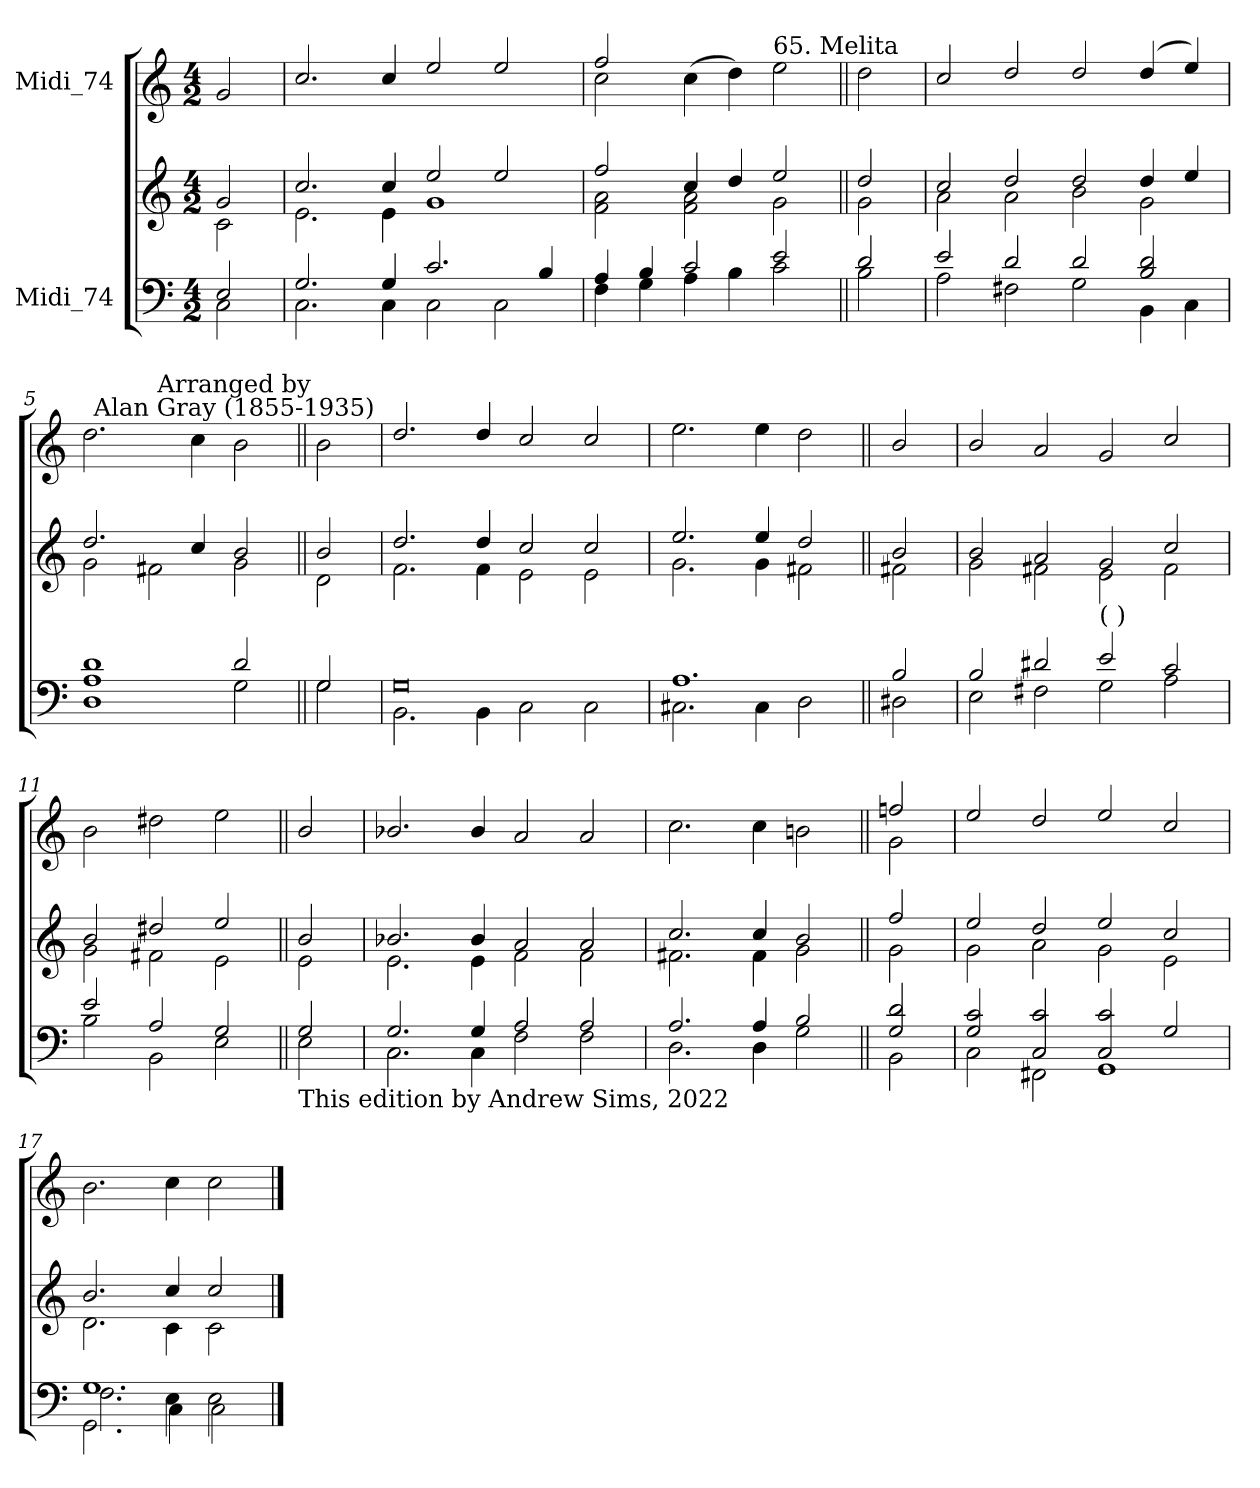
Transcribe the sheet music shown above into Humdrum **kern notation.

**kern	**kern	**kern
*part2	*part2	*part1
*staff3	*staff2	*staff1
*I"Midi_74	*	*I"Midi_74
*clefF4	*clefG2	*clefG2
*k[]	*k[]	*k[]
*C:	*C:	*C:
*M4/2	*M4/2	*M4/2
=	=	=
*^	*^	*^
*	*^	*	*^	*	*
2E/	2ryy	2C\	2g/	2ryy	2c\	2g	2ryy
=1	=1	=1	=1	=1	=1	=1	=1
2.G/	0ryy	2.C\	2.cc/	0ryy	2.e\	2.cc	0ryy
4G/	.	4C\	4cc/	.	4e\	4cc	.
2.c/	.	2C\	2ee/	.	1g\	2ee	.
.	.	2C\	2ee/	.	.	2ee	.
4B/	.	.	.	.	.	.	.
=2	=2	=2	=2	=2	=2	=2	=2
4A/	1.ryy	4F\	2ff/	1.ryy	2f\ 2a\	2ff	2cc\
4B/	.	4G\	.	.	.	.	.
2c/	.	4A\	4cc/	.	2f\ 2a\	(>4cc	1ryy
.	.	4B\	4dd/	.	.	4dd)	.
!	!	!	!	!	!	!LO:TX:a:t=65. Melita	!
2e/	.	2c\	2ee/	.	2g\	2ee	.
=3||	=3||	=3||	=3||	=3||	=3||	=3||	=3||
2d/	2ryy	2B\	2dd/	2ryy	2g\	2dd	2ryy
=4	=4	=4	=4	=4	=4	=4	=4
2e/	0ryy	2A\	2cc/	0ryy	2a\	2cc	0ryy
2d/	.	2F#X\	2dd/	.	2a\	2dd	.
2d/	.	2G\	2dd/	.	2b\	2dd	.
2B/ 2d/	.	4BB\	4dd/	.	2g\	(>4dd	.
.	.	4C\	4ee/	.	.	4ee)	.
=5	=5	=5	=5	=5	=5	=5	=5
1A/ 1d/	1.ryy	1D\	2.dd/	1.ryy	2g\	2.dd	1.ryy
.	.	.	.	.	2f#X\	.	.
.	.	.	4cc/	.	.	4cc	.
!	!	!	!	!	!	!LO:TX:a:cj:t=Arranged by\nAlan Gray (1855-1935)	!
2d/	.	2G\	2b/	.	2g\	2b	.
!!LO:LB:g=z	!!
=6||	=6||	=6||	=6||	=6||	=6||	=6||	=6||
2G/	2ryy	2G\	2b/	2ryy	2d\	2b	2ryy
=7	=7	=7	=7	=7	=7	=7	=7
0G/	0ryy	2.BB\	2.dd/	0ryy	2.f\	2.dd	0ryy
.	.	4BB\	4dd/	.	4f\	4dd	.
.	.	2C\	2cc/	.	2e\	2cc	.
.	.	2C\	2cc/	.	2e\	2cc	.
=8	=8	=8	=8	=8	=8	=8	=8
1.A/	1.ryy	2.C#X\	2.ee/	1.ryy	2.g\	2.ee	1.ryy
.	.	4C#\	4ee/	.	4g\	4ee	.
.	.	2D\	2dd/	.	2f#X\	2dd	.
=9||	=9||	=9||	=9||	=9||	=9||	=9||	=9||
2B/	2ryy	2D#X\	2b/	2ryy	2f#X\	2b/	2ryy
=10	=10	=10	=10	=10	=10	=10	=10
2B/	0ryy	2E\	2b/	0ryy	2g\	2b/	0ryy
2d#X/	.	2F#X\	2a/	.	2f#X\	2a	.
!	!	!	!LO:TX:b:t=(  )	!	!	!	!
2e/	.	2G\	2g/	.	2e\	2g	.
2c/	.	2A\	2cc/	.	2f#\	2cc	.
=11	=11	=11	=11	=11	=11	=11	=11
2e/	1.ryy	2B\	2b/	1.ryy	2g\	2b	1.ryy
2A/	.	2BB\	2dd#X/	.	2f#X\	2dd#X	.
2G/	.	2E\	2ee/	.	2e\	2ee	.
!!LO:LB:g=z	!!
=12||	=12||	=12||	=12||	=12||	=12||	=12||	=12||
!LO:TX:b:t=This edition by Andrew Sims, 2022	!	!	!	!	!	!	!
2G/	2ryy	2E\	2b/	2ryy	2e\	2b/	2ryy
=13	=13	=13	=13	=13	=13	=13	=13
2.G/	0ryy	2.C\	2.b-X/	0ryy	2.e\	2.b-X/	0ryy
4G/	.	4C\	4b-/	.	4e\	4b-/	.
2A/	.	2F\	2a/	.	2f\	2a	.
2A/	.	2F\	2a/	.	2f\	2a	.
=14	=14	=14	=14	=14	=14	=14	=14
2.A/	1.ryy	2.D\	2.cc/	1.ryy	2.f#X\	2.cc	1.ryy
4A/	.	4D\	4cc/	.	4f#\	4cc	.
2B/	.	2G\	2b/	.	2g\	2bn	.
=15||	=15||	=15||	=15||	=15||	=15||	=15||	=15||
2G/ 2d/	2ryy	2BB\	2ff/	2ryy	2g\	2ffn	2g\
=16	=16	=16	=16	=16	=16	=16	=16
2G/ 2c/	0ryy	2C\	2ee/	0ryy	2g\	2ee	0ryy
2C/ 2c/	.	2FF#X\	2dd/	.	2a\	2dd	.
2C/ 2c/	.	1GG\	2ee/	.	2g\	2ee	.
2G/	.	.	2cc/	.	2e\	2cc	.
=17	=17	=17	=17	=17	=17	=17	=17
1.G/	2.F\	2.GG\	2.b/	1.ryy	2.d\	2.b	1.ryy
.	4E\	4C\	4cc/	.	4c\	4cc	.
.	2E\	2C\	2cc/	.	2c\	2cc	.
*v	*v	*v	*	*	*	*v	*v
*	*v	*v	*v	*
==	==	==
*-	*-	*-
